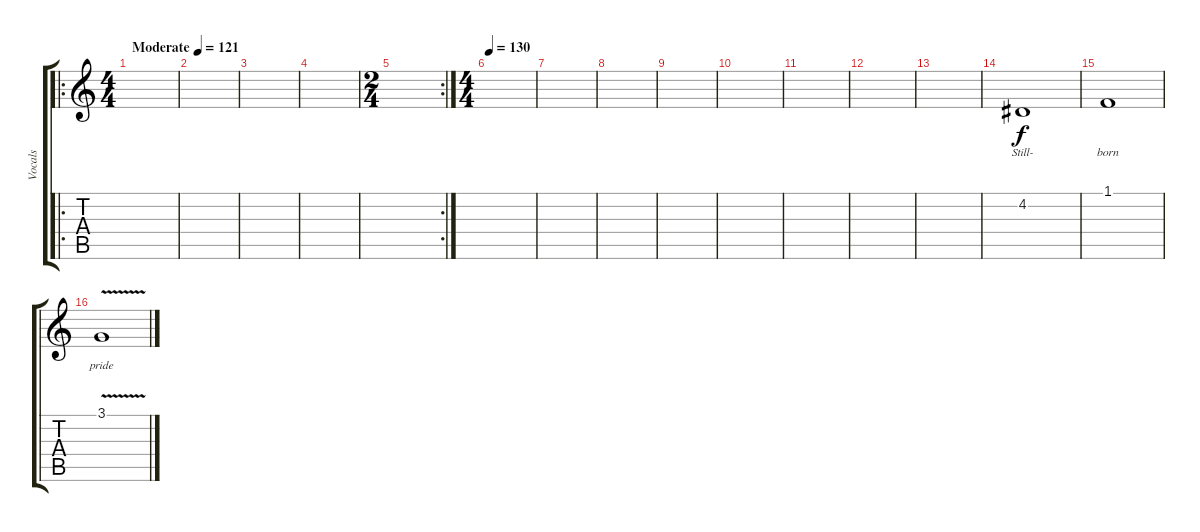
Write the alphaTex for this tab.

\track ("Vocals" "Vocals") {instrument choiraahs}
\staff {score tabs}
\tuning (E4 B3 G3 D3 A2 E2) {hide}
\ro
\ts (4 4)
\tempo (121 "Moderate")
\clef g2
\ks c
|
|
|
|
\rc 2
\ts (2 4)
|
\ts (4 4)
\tempo 130
|
|
|
|
|
|
|
|
4.2.1{lyrics (0 "Still-") lyrics (1 "") lyrics (2 "") lyrics (3 "") lyrics (4 "")} |
1.1.1{lyrics (0 "born") lyrics (1 "") lyrics (2 "") lyrics (3 "") lyrics (4 "")} |
3.1{v}.1{lyrics (0 "pride") lyrics (1 "") lyrics (2 "") lyrics (3 "") lyrics (4 "")}
